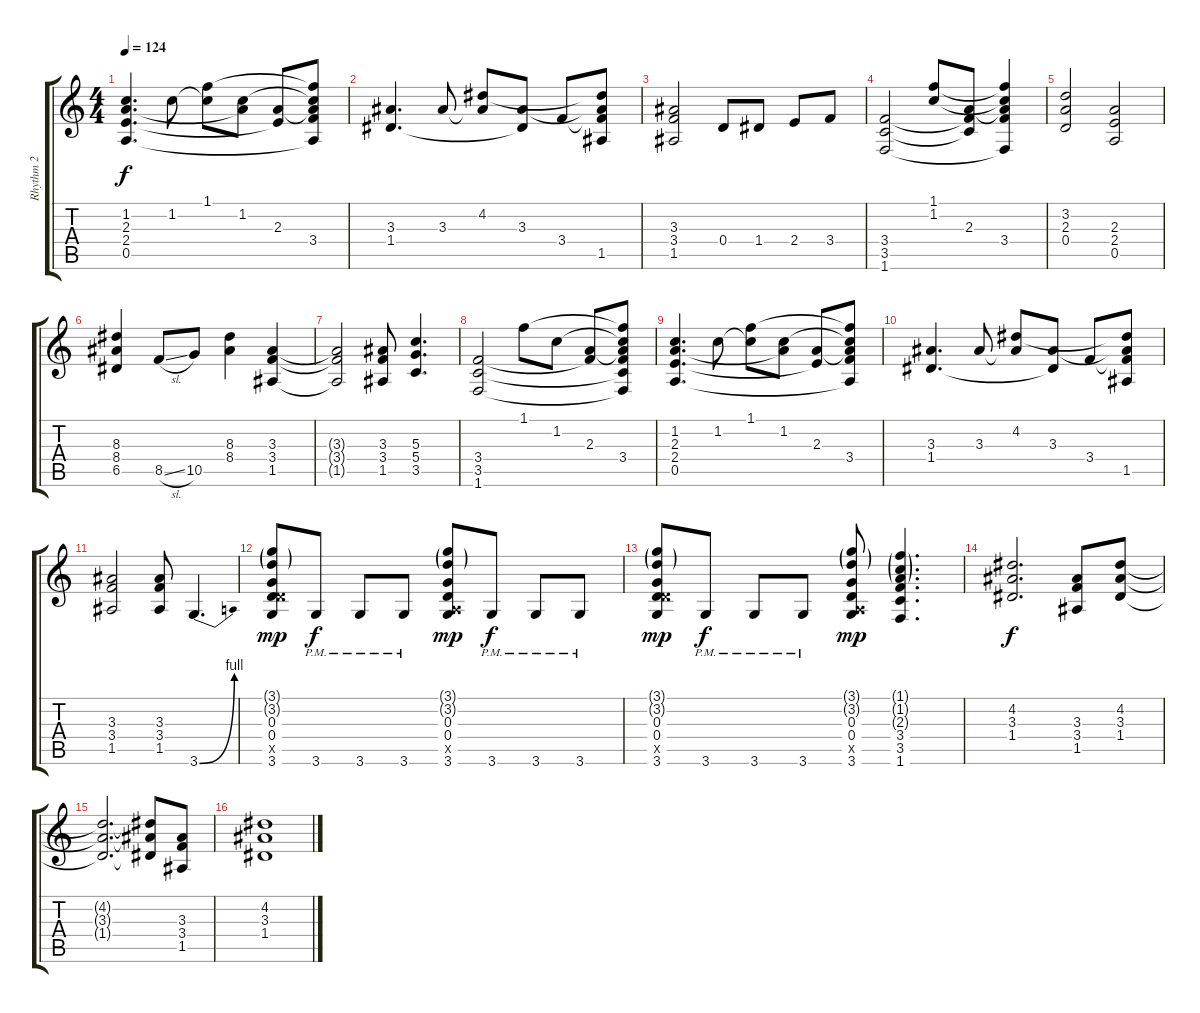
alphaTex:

\track ("Rhythm 2" "Rhythm 2") {instrument distortionguitar}
\staff {score tabs}
\tuning (E4 B3 G3 D3 A2 E2) {hide}
\ts (4 4)
\tempo 124
\clef g2
\ks c
(1.2 2.3 2.4 0.5).4{d dy f} 1.2.8 (1.1 1.2{t}).8 (1.2 2.3{t}).8 (2.3 2.4{t}).8 (1.1{t} 1.2{t} 2.3{t} 3.4 0.5{t}).8 |
(3.3 1.4).4{d} 3.3.8 (4.2 3.3{t}).8 (3.3 1.4{t}).8 3.4.8 (4.2{t} 3.3{t} 3.4{t} 1.5).8 |
(3.3 3.4 1.5).2 0.4.8 1.4.8 2.4.8 3.4.8 |
(3.4 3.5 1.6).2 (1.1 1.2).8 (2.3 3.4{t} 3.5{t}).8 (1.1{t} 1.2{t} 2.3{t} 3.4 1.6{t}).4 |
(3.2 2.3 0.4).2 (2.3 2.4 0.5).2 |
(8.3 8.4 6.5).4 8.5{sl}.8 10.5.8 (8.3 8.4).4 (3.3 3.4 1.5).4 |
(3.3{t} 3.4{t} 1.5{t}).2 (3.3 3.4 1.5).8 (5.3 5.4 3.5).4{d} |
(3.4 3.5 1.6).2 1.1.8 1.2.8 (2.3 3.4{t}).8 (1.1{t} 1.2{t} 2.3{t} 3.4 3.5{t} 1.6{t}).8 |
(1.2 2.3 2.4 0.5).4{d} 1.2.8 (1.1 1.2{t}).8 (1.2 2.3{t}).8 (2.3 2.4{t}).8 (1.1{t} 1.2{t} 2.3{t} 3.4 0.5{t}).8 |
(3.3 1.4).4{d} 3.3.8 (4.2 3.3{t}).8 (3.3 1.4{t}).8 3.4.8 (4.2{t} 3.3{t} 3.4{t} 1.5).8 |
(3.3 3.4 1.5).2 (3.3 3.4 1.5).8 3.6{be (bend 0 0 60 4)}.4{d} |
(3.1{g} 3.2{g} 0.3 0.4 5.5{x} 3.6).8{dy mp} 3.6{pm}.8{dy f} 3.6{pm}.8 3.6{pm}.8 (3.1{g} 3.2{g} 0.3 0.4 0.5{x} 3.6).8{dy mp} 3.6{pm}.8{dy f} 3.6{pm}.8 3.6{pm}.8 |
(3.1{g} 3.2{g} 0.3 0.4 5.5{x} 3.6).8{dy mp} 3.6{pm}.8{dy f} 3.6{pm}.8 3.6{pm}.8 (3.1{g} 3.2{g} 0.3 0.4 0.5{x} 3.6).8{dy mp} (1.1{g} 1.2{g} 2.3{g} 3.4 3.5 1.6).4{d} |
(4.2 3.3 1.4).2{d dy f} (3.3 3.4 1.5).8 (4.2 3.3 1.4).8 |
(4.2{t} 3.3{t} 1.4{t}).2{d} (4.2{t} 3.3{t} 1.4{t}).8 (3.3 3.4 1.5).8 |
(4.2 3.3 1.4).1
